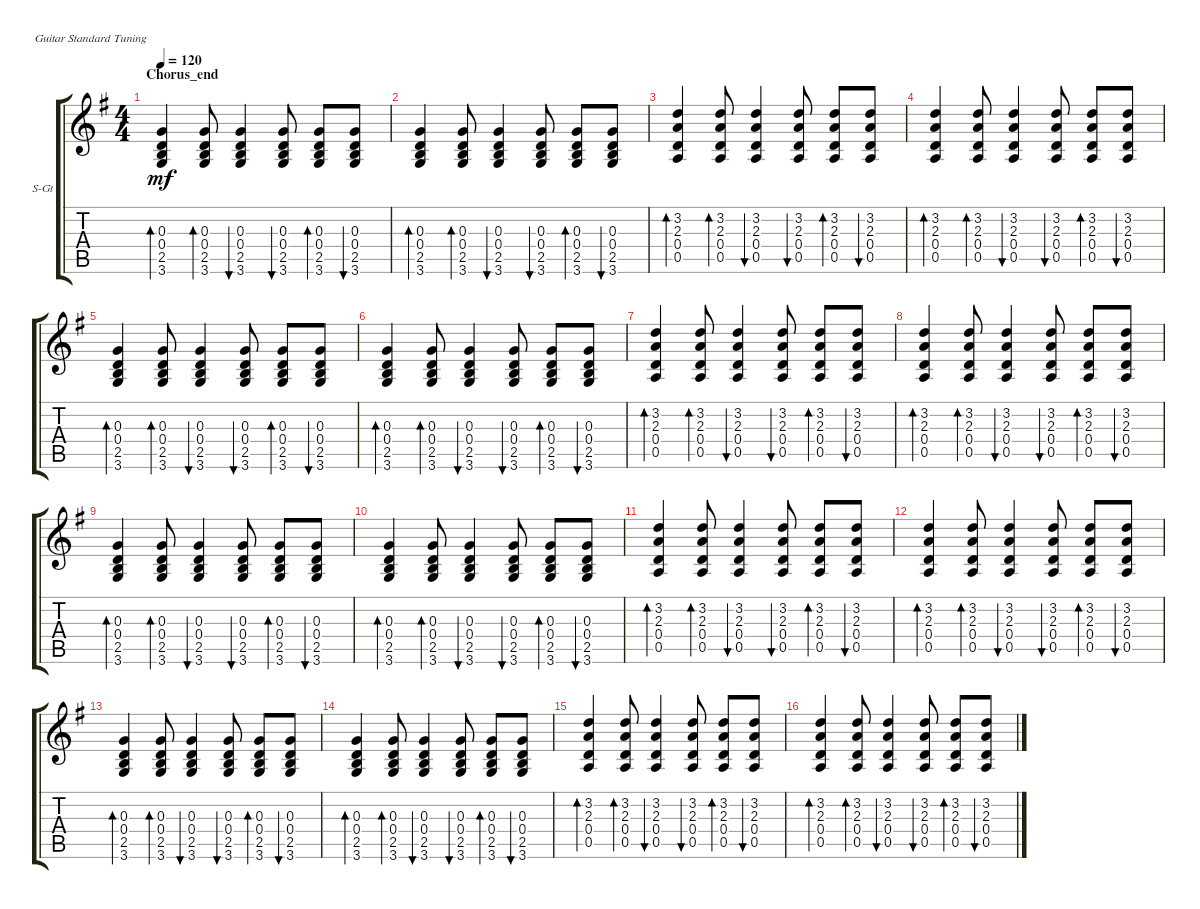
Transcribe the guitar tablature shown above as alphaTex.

\defaultSystemsLayout 4
\bracketExtendMode groupsimilarinstruments
\firstSystemTrackNameOrientation horizontal
\otherSystemsTrackNameOrientation horizontal
\track ("Steel Guitar" "S-Gt") {instrument acousticguitarsteel}
\staff {score tabs}
\tuning (E4 B3 G3 D3 A2 E2)
\ts (4 4)
\section ("" "Chorus_end")
\tempo 120
\clef g2
\scale
0.322751
\ks g
(0.4 0.3 3.6 2.5).4{bd 30 dy mf} (0.4 0.3 3.6 2.5).8{bd 30} (0.4 0.3 3.6 2.5).4{bu 30} (0.4 0.3 3.6 2.5).8{bu 30} (0.4 0.3 3.6 2.5).8{bd 30} (0.4 0.3 3.6 2.5).8{bu 30} |
\scale
0.322751 (0.4 0.3 3.6 2.5).4{bd 30} (0.4 0.3 3.6 2.5).8{bd 30} (0.4 0.3 3.6 2.5).4{bu 30} (0.4 0.3 3.6 2.5).8{bu 30} (0.4 0.3 3.6 2.5).8{bd 30} (0.4 0.3 3.6 2.5).8{bu 30} |
\scale
0.333333 (0.4 2.3 3.2 0.5).4{bd 30} (0.4 2.3 3.2 0.5).8{bd 30} (0.4 2.3 3.2 0.5).4{bu 30} (0.4 2.3 3.2 0.5).8{bu 30} (0.4 2.3 3.2 0.5).8{bd 30} (0.4 2.3 3.2 0.5).8{bu 30} |
\scale
0.333333 (0.4 2.3 3.2 0.5).4{bd 30} (0.4 2.3 3.2 0.5).8{bd 30} (0.4 2.3 3.2 0.5).4{bu 30} (0.4 2.3 3.2 0.5).8{bu 30} (0.4 2.3 3.2 0.5).8{bd 30} (0.4 2.3 3.2 0.5).8{bu 30} |
\scale
0.333333 (0.4 0.3 3.6 2.5).4{bd 30} (0.4 0.3 3.6 2.5).8{bd 30} (0.4 0.3 3.6 2.5).4{bu 30} (0.4 0.3 3.6 2.5).8{bu 30} (0.4 0.3 3.6 2.5).8{bd 30} (0.4 0.3 3.6 2.5).8{bu 30} |
\scale
0.333333 (0.4 0.3 3.6 2.5).4{bd 30} (0.4 0.3 3.6 2.5).8{bd 30} (0.4 0.3 3.6 2.5).4{bu 30} (0.4 0.3 3.6 2.5).8{bu 30} (0.4 0.3 3.6 2.5).8{bd 30} (0.4 0.3 3.6 2.5).8{bu 30} |
\scale
0.333333 (0.4 2.3 3.2 0.5).4{bd 30} (0.4 2.3 3.2 0.5).8{bd 30} (0.4 2.3 3.2 0.5).4{bu 30} (0.4 2.3 3.2 0.5).8{bu 30} (0.4 2.3 3.2 0.5).8{bd 30} (0.4 2.3 3.2 0.5).8{bu 30} |
\scale
0.333333 (0.4 2.3 3.2 0.5).4{bd 30} (0.4 2.3 3.2 0.5).8{bd 30} (0.4 2.3 3.2 0.5).4{bu 30} (0.4 2.3 3.2 0.5).8{bu 30} (0.4 2.3 3.2 0.5).8{bd 30} (0.4 2.3 3.2 0.5).8{bu 30} |
\scale
0.333333 (0.4 0.3 3.6 2.5).4{bd 30} (0.4 0.3 3.6 2.5).8{bd 30} (0.4 0.3 3.6 2.5).4{bu 30} (0.4 0.3 3.6 2.5).8{bu 30} (0.4 0.3 3.6 2.5).8{bd 30} (0.4 0.3 3.6 2.5).8{bu 30} |
\scale
0.333333 (0.4 0.3 3.6 2.5).4{bd 30} (0.4 0.3 3.6 2.5).8{bd 30} (0.4 0.3 3.6 2.5).4{bu 30} (0.4 0.3 3.6 2.5).8{bu 30} (0.4 0.3 3.6 2.5).8{bd 30} (0.4 0.3 3.6 2.5).8{bu 30} |
\scale
0.333333 (0.4 2.3 3.2 0.5).4{bd 30} (0.4 2.3 3.2 0.5).8{bd 30} (0.4 2.3 3.2 0.5).4{bu 30} (0.4 2.3 3.2 0.5).8{bu 30} (0.4 2.3 3.2 0.5).8{bd 30} (0.4 2.3 3.2 0.5).8{bu 30} |
\scale
0.333333 (0.4 2.3 3.2 0.5).4{bd 30} (0.4 2.3 3.2 0.5).8{bd 30} (0.4 2.3 3.2 0.5).4{bu 30} (0.4 2.3 3.2 0.5).8{bu 30} (0.4 2.3 3.2 0.5).8{bd 30} (0.4 2.3 3.2 0.5).8{bu 30} |
\scale
0.333333 (0.4 0.3 3.6 2.5).4{bd 30} (0.4 0.3 3.6 2.5).8{bd 30} (0.4 0.3 3.6 2.5).4{bu 30} (0.4 0.3 3.6 2.5).8{bu 30} (0.4 0.3 3.6 2.5).8{bd 30} (0.4 0.3 3.6 2.5).8{bu 30} |
\scale
0.333333 (0.4 0.3 3.6 2.5).4{bd 30} (0.4 0.3 3.6 2.5).8{bd 30} (0.4 0.3 3.6 2.5).4{bu 30} (0.4 0.3 3.6 2.5).8{bu 30} (0.4 0.3 3.6 2.5).8{bd 30} (0.4 0.3 3.6 2.5).8{bu 30} |
\scale
0.333333 (0.4 2.3 3.2 0.5).4{bd 30} (0.4 2.3 3.2 0.5).8{bd 30} (0.4 2.3 3.2 0.5).4{bu 30} (0.4 2.3 3.2 0.5).8{bu 30} (0.4 2.3 3.2 0.5).8{bd 30} (0.4 2.3 3.2 0.5).8{bu 30} |
\scale
0.333333 (0.4 2.3 3.2 0.5).4{bd 30} (0.4 2.3 3.2 0.5).8{bd 30} (0.4 2.3 3.2 0.5).4{bu 30} (0.4 2.3 3.2 0.5).8{bu 30} (0.4 2.3 3.2 0.5).8{bd 30} (0.4 2.3 3.2 0.5).8{bu 30}
